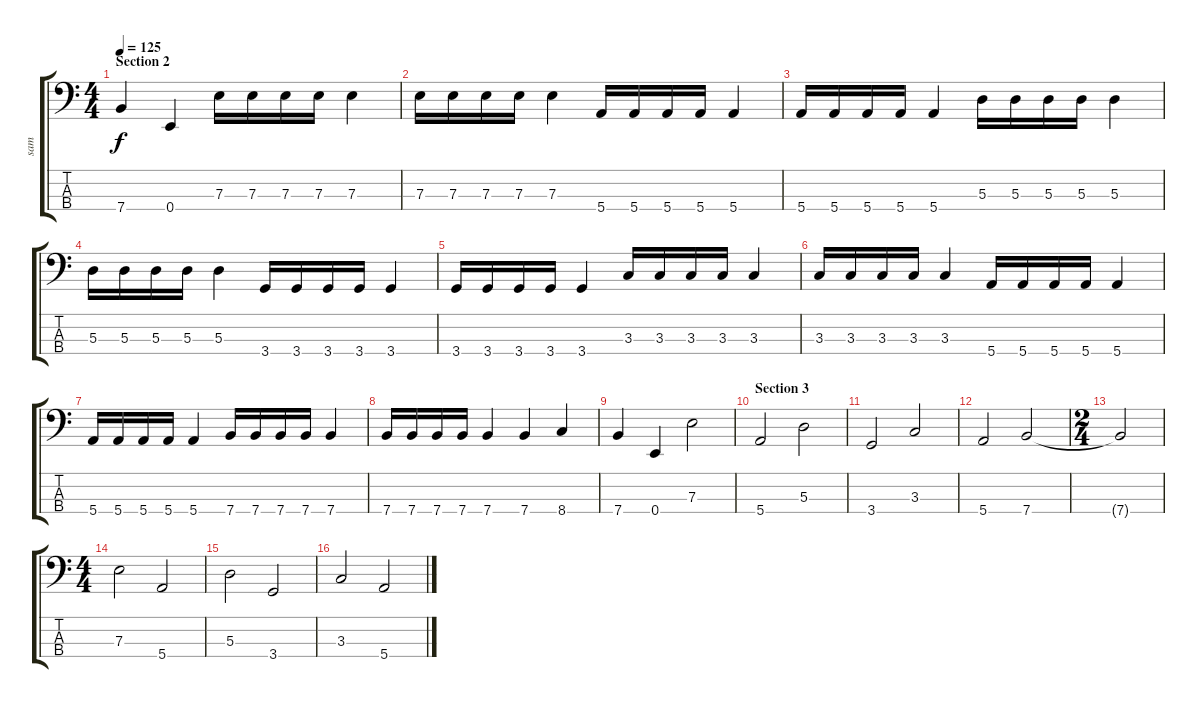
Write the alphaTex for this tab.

\track ("sam" "sam") {instrument electricbasspick}
\staff {score tabs}
\tuning (G2 D2 A1 E1) {hide}
\ts (4 4)
\section ("" "Section 2")
\tempo 125
\clef f4
\ks c
7.4.4{dy f} 0.4.4 7.3.16 7.3.16 7.3.16 7.3.16 7.3.4 |
7.3.16 7.3.16 7.3.16 7.3.16 7.3.4 5.4.16 5.4.16 5.4.16 5.4.16 5.4.4 |
5.4.16 5.4.16 5.4.16 5.4.16 5.4.4 5.3.16 5.3.16 5.3.16 5.3.16 5.3.4 |
5.3.16 5.3.16 5.3.16 5.3.16 5.3.4 3.4.16 3.4.16 3.4.16 3.4.16 3.4.4 |
3.4.16 3.4.16 3.4.16 3.4.16 3.4.4 3.3.16 3.3.16 3.3.16 3.3.16 3.3.4 |
3.3.16 3.3.16 3.3.16 3.3.16 3.3.4 5.4.16 5.4.16 5.4.16 5.4.16 5.4.4 |
5.4.16 5.4.16 5.4.16 5.4.16 5.4.4 7.4.16 7.4.16 7.4.16 7.4.16 7.4.4 |
7.4.16 7.4.16 7.4.16 7.4.16 7.4.4 7.4.4 8.4.4 |
7.4.4 0.4.4 7.3.2 |
\section ("" "Section 3")
5.4.2 5.3.2 |
3.4.2 3.3.2 |
5.4.2 7.4.2 |
\ts (2 4)
7.4{t}.2 |
\ts (4 4)
7.3.2 5.4.2 |
5.3.2 3.4.2 |
3.3.2 5.4.2
